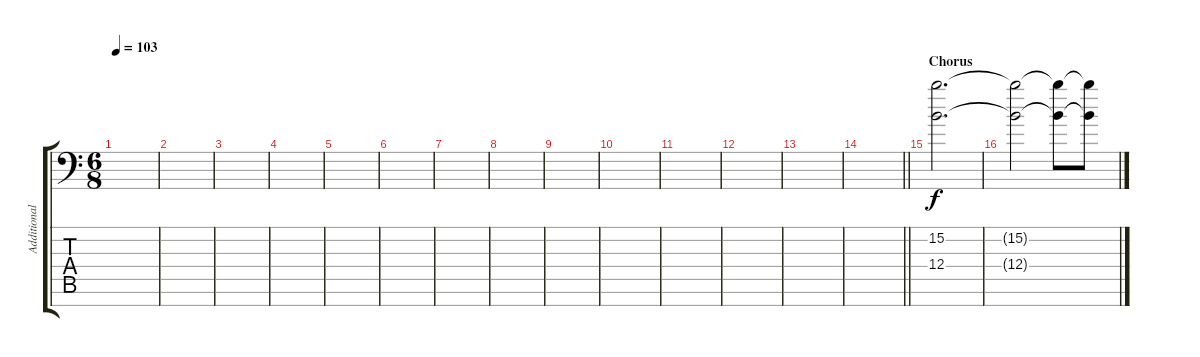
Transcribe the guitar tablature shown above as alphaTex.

\track ("Additional Guitar 1 (7 strings)" "Additional") {instrument distortionguitar}
\staff {score tabs}
\tuning (Db4 Ab3 E3 B2 Gb2 Db2 Gb1) {hide}
\ts (6 8)
\tempo 103
\clef f4
\ks c
|
|
|
|
|
|
|
|
|
|
|
|
|
\barLineRight lightlight
|
\section ("" "Chorus")
(15.2 12.4).2{d} |
(15.2{t} 12.4{t}).2 (15.2{t} 12.4{t}).8 (15.2{sl t} 12.4{sl t}).8
